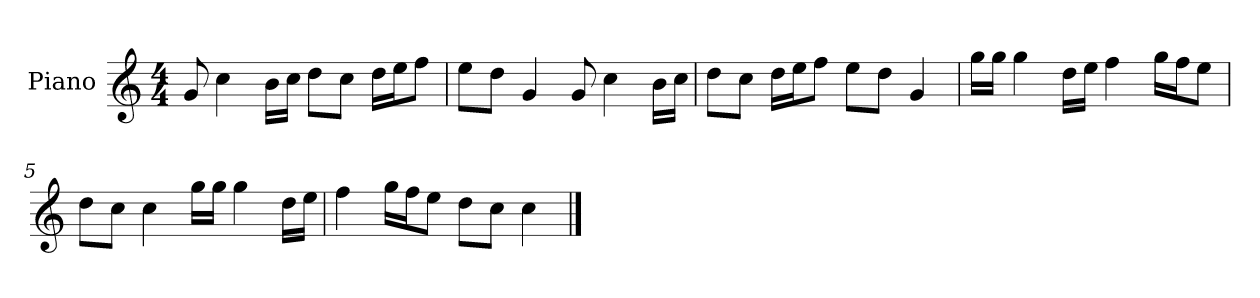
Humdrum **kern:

**kern
*part1
*staff1
*I"Piano
*I'P-no
*clefG2
*k[]
*M4/4
*MM90
=1
8g/
4cc\
16b\LL
16cc\JJ
8dd\L
8cc\J
16dd\LL
16ee\J
8ff\J
=2
8ee\L
8dd\J
4g/
8g/
4cc\
16b\LL
16cc\JJ
=3
8dd\L
8cc\J
16dd\LL
16ee\J
8ff\J
8ee\L
8dd\J
4g/
=4
16gg\LL
16gg\JJ
4gg\
16dd\LL
16ee\JJ
4ff\
16gg\LL
16ff\J
8ee\J
!!LO:LB:g=z
=5
8dd\L
8cc\J
4cc\
16gg\LL
16gg\JJ
4gg\
16dd\LL
16ee\JJ
=6
4ff\
16gg\LL
16ff\J
8ee\J
8dd\L
8cc\J
4cc\
==
*-
